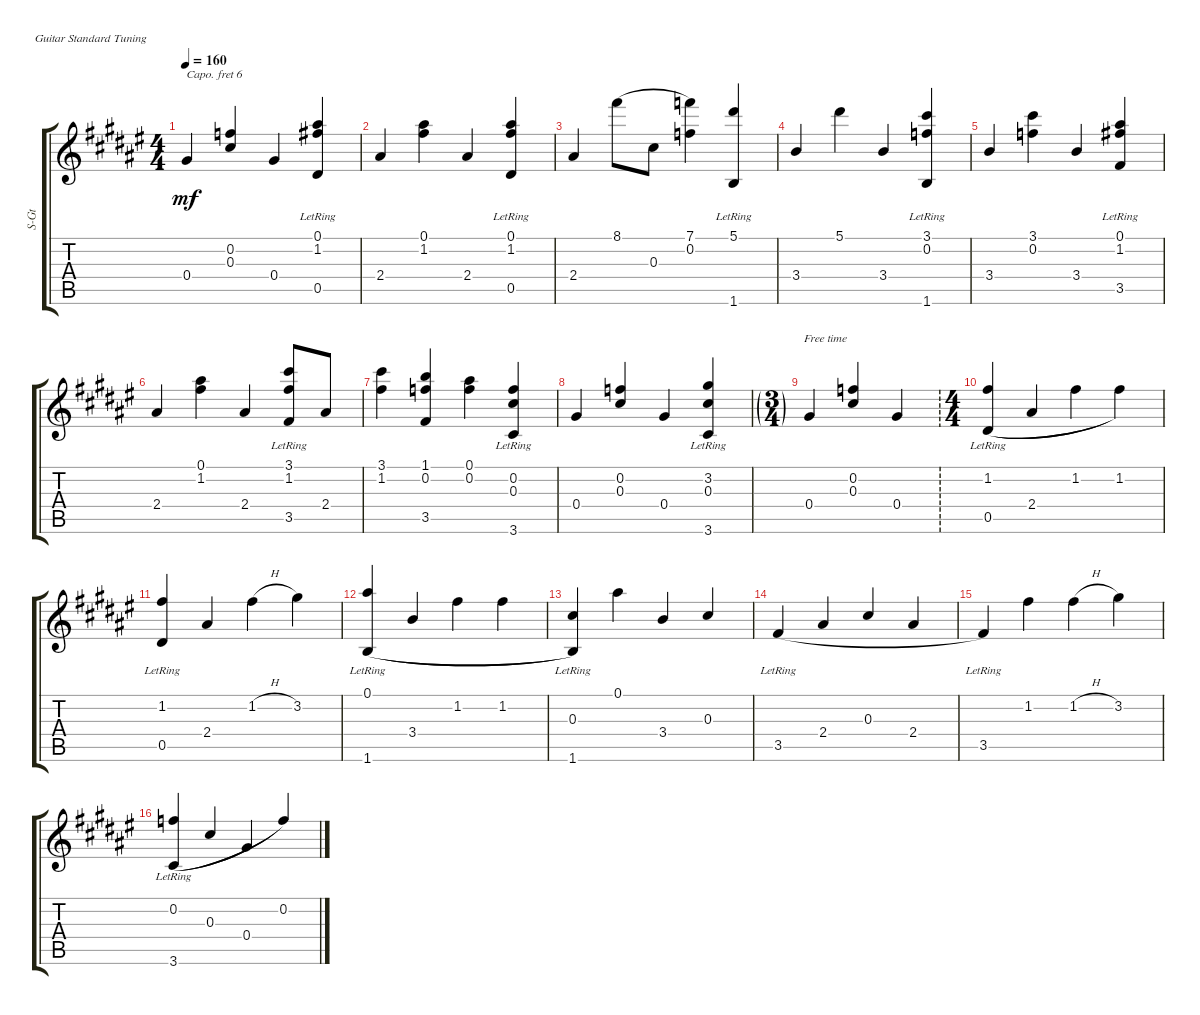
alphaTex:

\defaultSystemsLayout 4
\bracketExtendMode groupsimilarinstruments
\track ("Steel Guitar" "S-Gt") {instrument acousticguitarsteel}
\staff {score tabs}
\capo 6
\tuning (E4 B3 G3 D3 A2 E2)
\ts (4 4)
\tempo 160
\clef g2
\ks f#
0.4{acc forcenatural}.4{dy mf beam Up} (0.2{acc forcenatural} 0.3{acc forcenatural}).4{beam Up} 0.4{acc forcenatural}.4{beam Up} (0.5{lr acc forcenatural} 1.2{acc forcenatural} 0.1{acc forcenatural}).4{beam Up} |
2.4{acc forcenatural}.4{beam Up} (0.1{acc forcenatural} 1.2{acc forcenatural}).4{beam Down} 2.4{acc forcenatural}.4{beam Up} (0.1{acc forcenatural} 1.2{acc forcenatural} 0.5{lr acc forcenatural}).4{beam Up} |
2.4{acc forcenatural}.4{beam Up} 8.1{acc forcenatural}.8{legatoorigin beam Down} 0.3{acc forcenatural}.8{legatoorigin beam Down} (7.1{acc forcenatural} 0.2{acc forcenatural}).4{beam Down} (5.1{lr acc forcenatural} 1.6{lr acc forcenatural}).4{beam Up} |
3.4{acc forcenatural}.4{beam Up} 5.1{acc forcenatural}.4{beam Down} 3.4{acc forcenatural}.4{beam Up} (3.1{lr acc forcenatural} 1.6{lr acc forcenatural} 0.2{lr acc forcenatural}).4{beam Up} |
3.4{acc forcenatural}.4{beam Up} (3.1{acc forcenatural} 0.2{acc forcenatural}).4{beam Down} 3.4{acc forcenatural}.4{beam Up} (3.5{lr acc forcenatural} 1.2{lr acc forcenatural} 0.1{lr acc forcenatural}).4{beam Up} |
2.4{acc forcenatural}.4{beam Up} (0.1{acc forcenatural} 1.2{acc forcenatural}).4{beam Down} 2.4{acc forcenatural}.4{beam Up} (3.5{lr acc forcenatural} 3.1{acc forcenatural} 1.2{acc forcenatural}).8{beam Up} 2.4{acc forcenatural}.8{beam Up} |
(3.1{acc forcenatural} 1.2{acc forcenatural}).4{beam Down} (1.1{acc forcenatural} 0.2{acc forcenatural} 3.5{acc forcenatural}).4{beam Up} (0.2{acc forcenatural} 0.1{acc forcenatural}).4{beam Down} (0.2{acc forcenatural} 0.3{acc forcenatural} 3.6{lr acc forcenatural}).4{beam Up} |
0.4{acc forcenatural}.4{beam Up} (0.3{acc forcenatural} 0.2{acc forcenatural}).4{beam Up} 0.4{acc forcenatural}.4{beam Up} (3.6{lr acc forcenatural} 3.2{acc forcenatural} 0.3{acc forcenatural}).4{beam Up} |
\ts (3 4)
\ft
0.4{acc forcenatural}.4{beam Up} (0.2{acc forcenatural} 0.3{acc forcenatural}).4{beam Up} 0.4{acc forcenatural}.4{beam Up} |
\ts (4 4)
(1.2{acc forcenatural} 0.5{lr acc forcenatural}).4{legatoorigin beam Up} 2.4{acc forcenatural}.4{legatoorigin beam Up} 1.2{acc forcenatural}.4{legatoorigin beam Down} 1.2{acc forcenatural}.4{beam Down} |
(1.2{acc forcenatural} 0.5{lr acc forcenatural}).4{beam Up} 2.4{acc forcenatural}.4{beam Up} 1.2{h acc forcenatural}.4{beam Down} 3.2{acc forcenatural}.4{beam Down} |
(0.1{acc forcenatural} 1.6{lr acc forcenatural}).4{legatoorigin beam Up} 3.4{acc forcenatural}.4{legatoorigin beam Up} 1.2{acc forcenatural}.4{legatoorigin beam Down} 1.2{acc forcenatural}.4{legatoorigin beam Down} |
(1.6{lr acc forcenatural} 0.3{acc forcenatural}).4{beam Up} 0.1{acc forcenatural}.4{beam Down} 3.4{acc forcenatural}.4{beam Up} 0.3{acc forcenatural}.4{beam Up} |
3.5{lr acc forcenatural}.4{legatoorigin beam Up} 2.4{acc forcenatural}.4{legatoorigin beam Up} 0.3{acc forcenatural}.4{legatoorigin beam Up} 2.4{acc forcenatural}.4{legatoorigin beam Up} |
3.5{lr acc forcenatural}.4{beam Up} 1.2{acc forcenatural}.4{beam Down} 1.2{h acc forcenatural}.4{beam Down} 3.2{acc forcenatural}.4{beam Down} |
(0.2{acc forcenatural} 3.6{lr acc forcenatural}).4{legatoorigin beam Up} 0.3{acc forcenatural}.4{legatoorigin beam Up} 0.4{acc forcenatural}.4{legatoorigin beam Up} 0.2{acc forcenatural}.4{legatoorigin beam Up}
